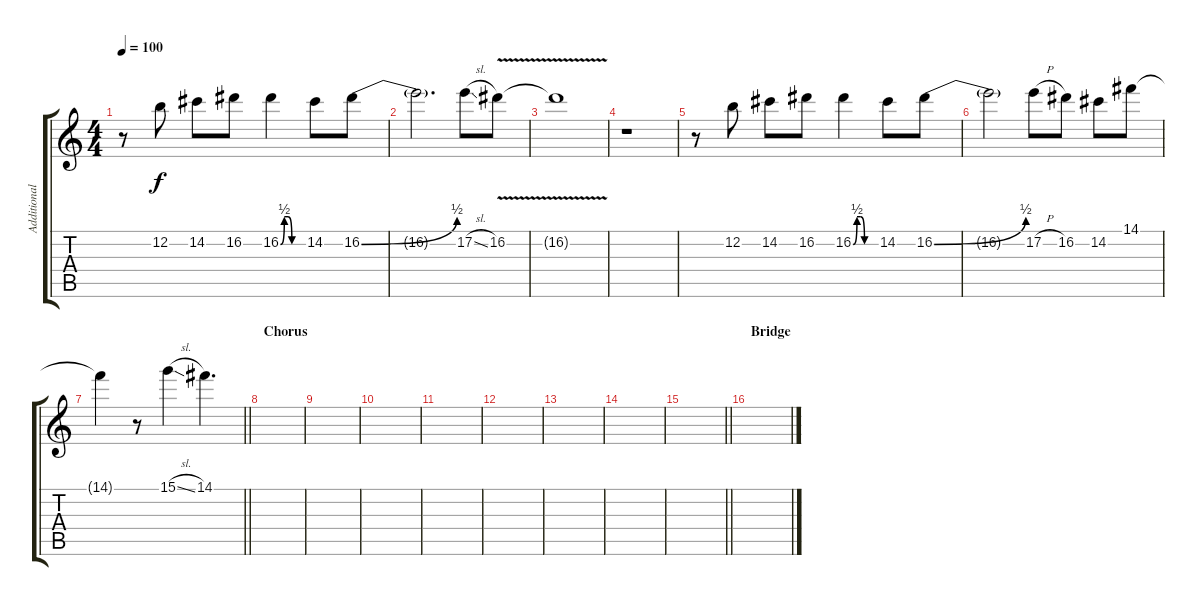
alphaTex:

\track ("Additional Guitar 2" "Additional") {instrument distortionguitar}
\staff {score tabs}
\tuning (E4 B3 G3 D3 A2 E2) {hide}
\ts (4 4)
\tempo 100
\clef g2
\ks c
r.8{dy f} 12.2.8 14.2.8 16.2.8 16.2{be (custom 0 0 10 2 20 2 30 0 60 0)}.4 14.2.8 16.2{be (bend 0 0 60 2)}.8 |
16.2{t}.2{d} 17.2{sl}.8 16.2{v}.8 |
16.2{t}.1 |
r.1 |
r.8 12.2.8 14.2.8 16.2.8 16.2{be (custom 0 0 10 2 20 2 30 0 60 0)}.4 14.2.8 16.2{be (bend 0 0 60 2)}.8 |
16.2{t}.2 17.2{h}.8 16.2.8 14.2.8 14.1.8 |
\barLineRight lightlight
14.1{t}.4 r.8 15.1{sl}.4 14.1.4{d} |
\section ("" "Chorus")
|
|
|
|
|
|
|
\barLineRight lightlight
|
\section ("" "Bridge")
